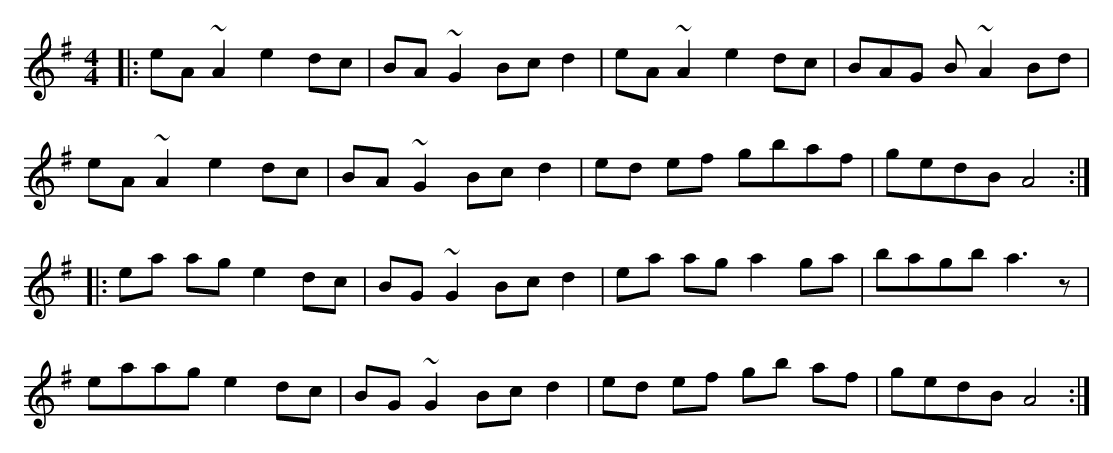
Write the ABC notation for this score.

X:1
M:4/4
K:Ador
|:eA~A2 e2dc|BA~G2 Bcd2|eA~A2 e2dc|BAG B~A2 Bd|
eA~A2 e2dc|BA~G2 Bcd2|ed ef gbaf|gedB A4:|
|:ea ag e2 dc|BG ~G2 Bcd2|ea ag a2 ga|bagba3 z|
eaag e2 dc|BG ~G2 Bcd2|ed ef gb af|gedB A4:|
